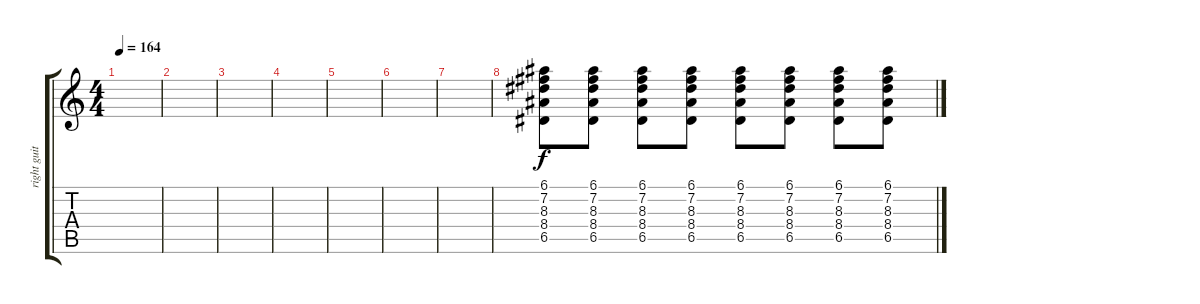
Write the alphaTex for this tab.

\track ("right guit 2 " "right guit") {instrument overdrivenguitar}
\staff {score tabs}
\tuning (E4 B3 G3 D3 A2 E2) {hide}
\ts (4 4)
\tempo 164
\clef g2
\ks c
|
|
|
|
|
|
|
(6.1 7.2 8.3 8.4 6.5).8 (6.1 7.2 8.3 8.4 6.5).8 (6.1 7.2 8.3 8.4 6.5).8 (6.1 7.2 8.3 8.4 6.5).8 (6.1 7.2 8.3 8.4 6.5).8 (6.1 7.2 8.3 8.4 6.5).8 (6.1 7.2 8.3 8.4 6.5).8 (6.1 7.2 8.3 8.4 6.5).8
